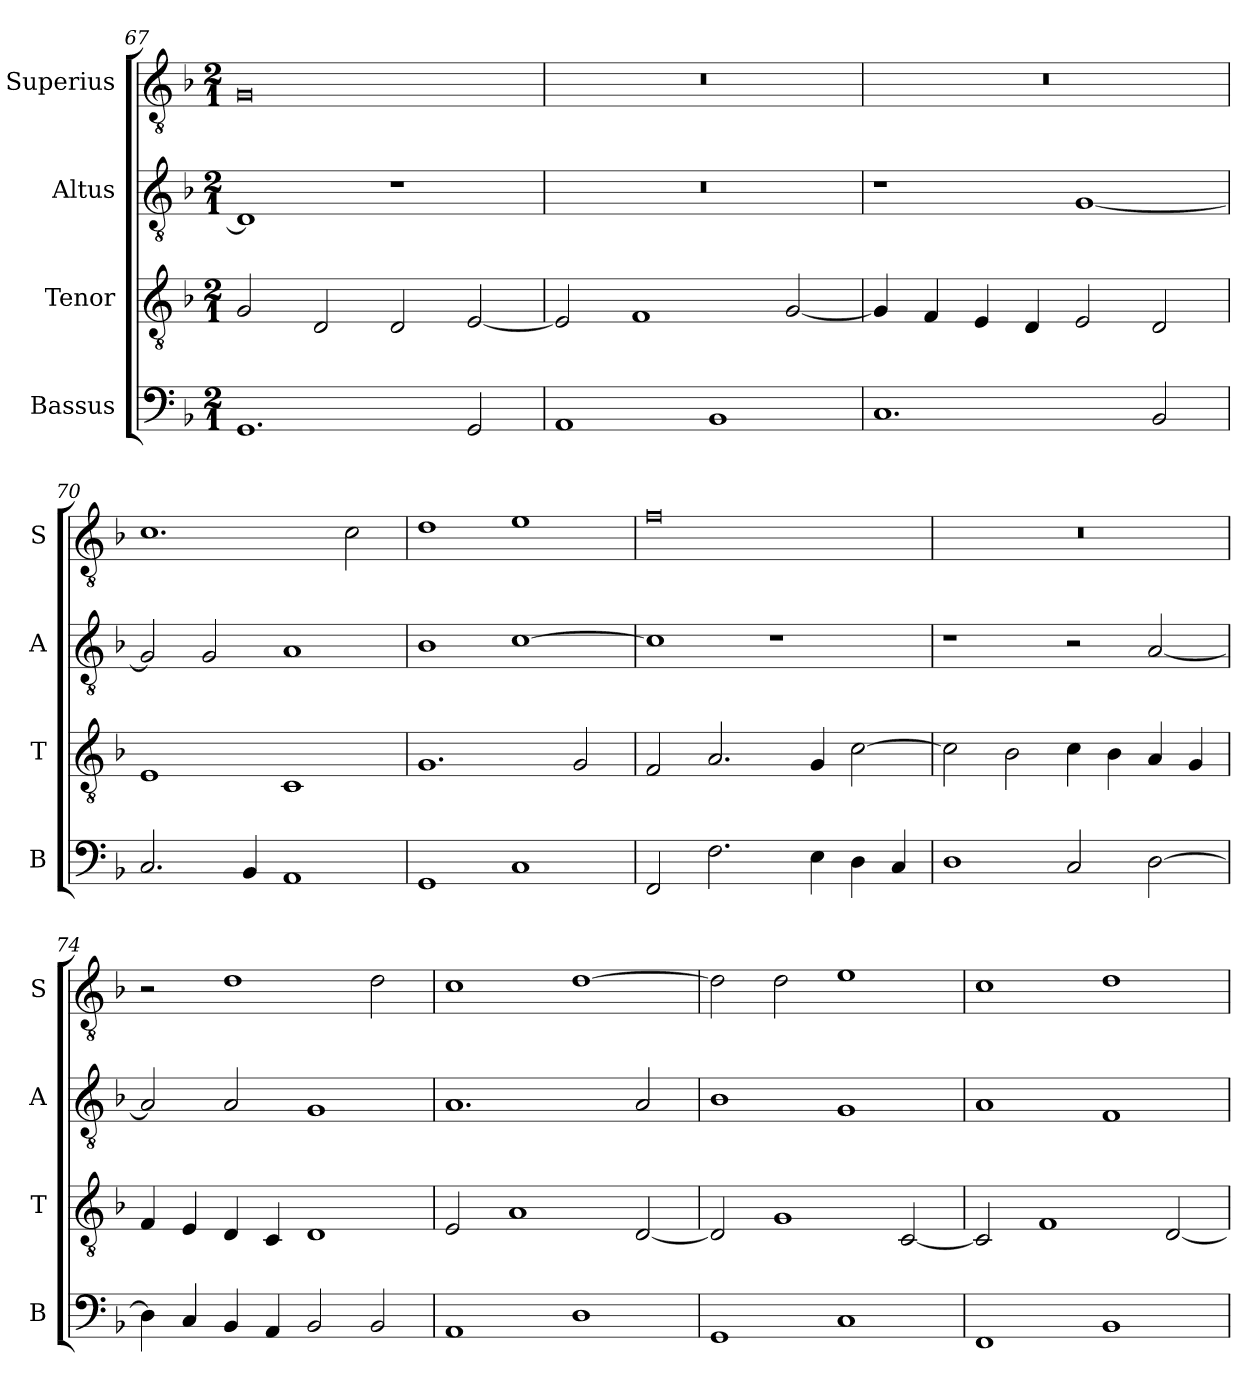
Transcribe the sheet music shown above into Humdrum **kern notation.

**kern	**kern	**kern	**kern
*part4	*part3	*part2	*part1
*staff4	*staff3	*staff2	*staff1
*I"Bassus	*I"Tenor	*I"Altus	*I"Superius
*I'B	*I'T	*I'A	*I'S
*clefF4	*clefGv2	*clefGv2	*clefGv2
*k[b-]	*k[b-]	*k[b-]	*k[b-]
*F:	*F:	*F:	*F:
*M2/1	*M2/1	*M2/1	*M2/1
=67	=67	=67	=67
1.GG	2G	1D]	0G
.	2D	.	.
.	2D	1r	.
2GG	[2E	.	.
=68	=68	=68	=68
1AA	2E]	0r	0r
.	1F	.	.
1BB-	.	.	.
.	[2G	.	.
=69	=69	=69	=69
1.C	4G]	1r	0r
.	4F	.	.
.	4E	.	.
.	4D	.	.
.	2E	[1G	.
2BB-	2D	.	.
=70	=70	=70	=70
2.C	1E	2G]	1.c
.	.	2G	.
4BB-	.	.	.
1AA	1C	1A	.
.	.	.	2c
=71	=71	=71	=71
1GG	1.G	1B-	1d
1C	.	[1c	1e
.	2G	.	.
=72	=72	=72	=72
2FF	2F	1c]	0f
2.F	2.A	.	.
.	.	1r	.
4E	4G	.	.
4D	[2c	.	.
4C	.	.	.
=73	=73	=73	=73
1D	2c]	1r	0r
.	2B-	.	.
2C	4c	2r	.
.	4B-	.	.
[2D	4A	[2A	.
.	4G	.	.
=74	=74	=74	=74
4D]	4F	2A]	2r
4C	4E	.	.
4BB-	4D	2A	1d
4AA	4C	.	.
2BB-	1D	1G	.
2BB-	.	.	2d
=75	=75	=75	=75
1AA	2E	1.A	1c
.	1A	.	.
1D	.	.	[1d
.	[2D	2A	.
=76	=76	=76	=76
1GG	2D]	1B-	2d]
.	1G	.	2d
1C	.	1G	1e
.	[2C	.	.
=77	=77	=77	=77
1FF	2C]	1A	1c
.	1F	.	.
1BB-	.	1F	1d
.	[2D	.	.
=	=	=	=
*-	*-	*-	*-
